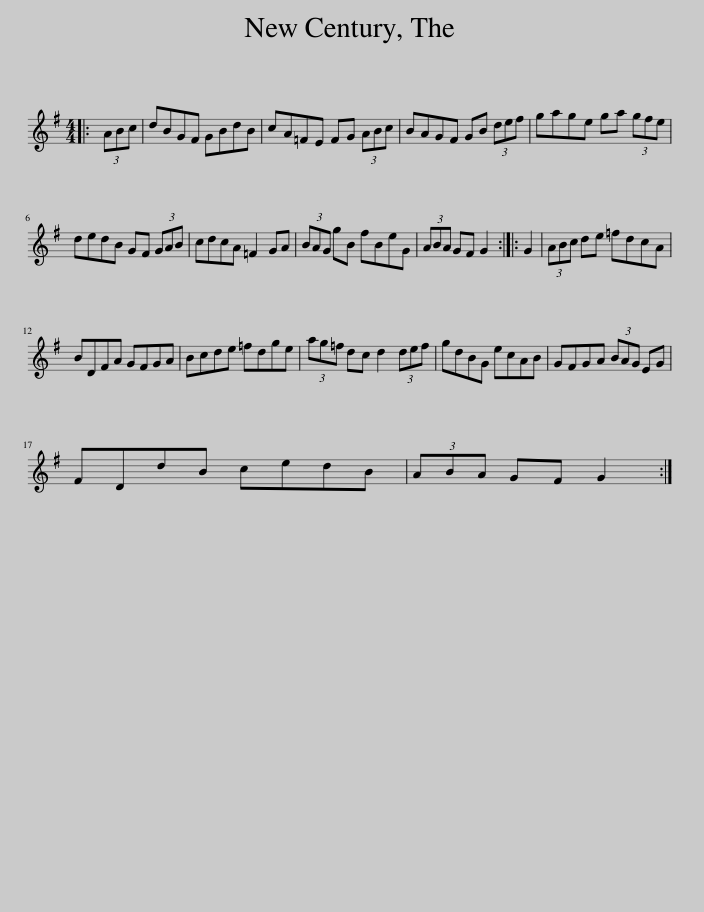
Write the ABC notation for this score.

X:1
L:1/8
M:4/4
I:linebreak $
K:G
V:1 treble
V:1
|: (3ABc | dBGF GBdB | cA=FE FG (3ABc | BAGF GB (3def | gage ga (3gfe |$ %5
 dedB GF (3GAB | cdcA =F2 GA | (3BAG gB fBeG | (3ABA GF G2 :: G2 | %10
 (3ABc de =fdcA |$ BDFA GFGA | Bcde =fdge | (3ag=f dc d2 (3def | gdBG ecAB | %15
 GFGA (3BAG EG |$ FDdB cedB | (3ABA GF G2 :| %18
